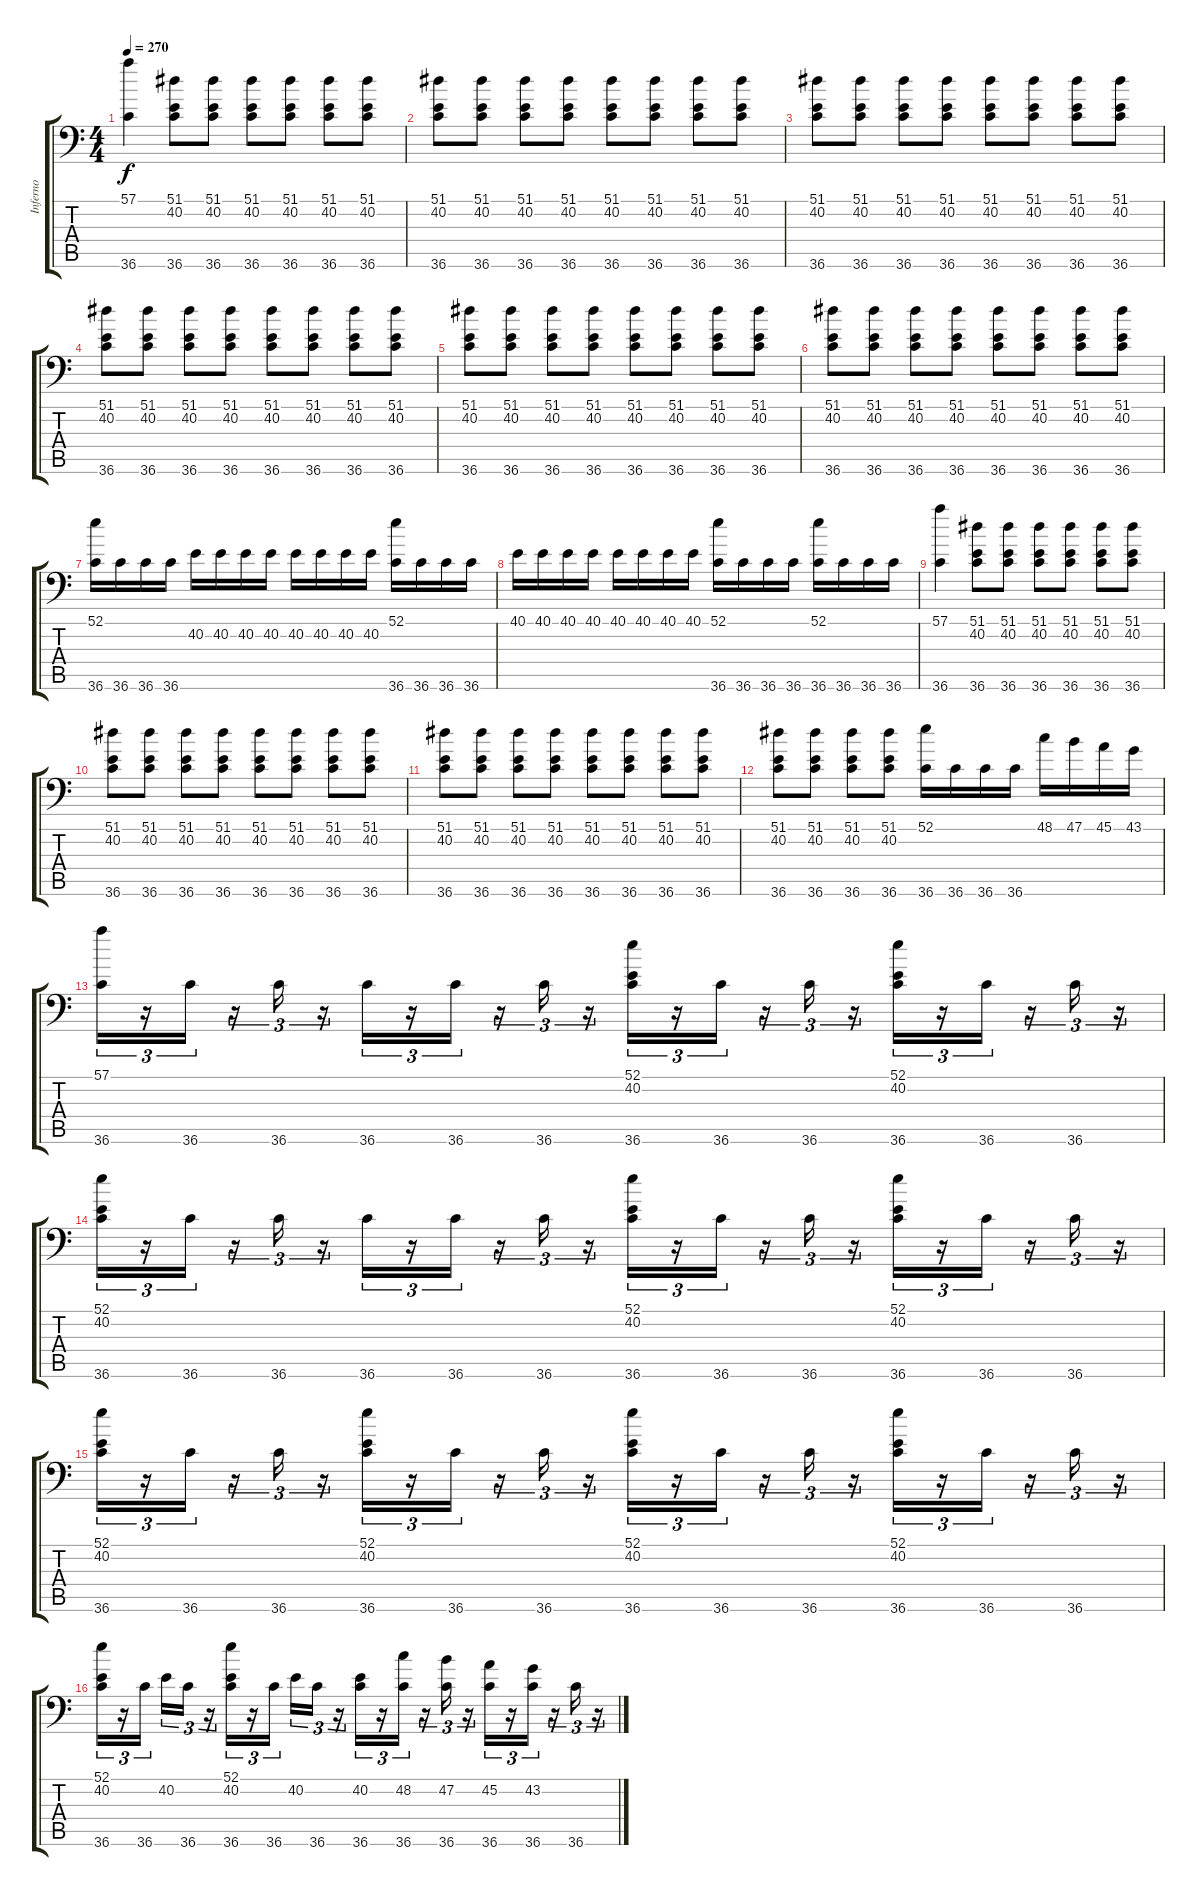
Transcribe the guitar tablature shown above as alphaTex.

\track ("Inferno" "Inferno") {instrument acousticgrandpiano}
\staff {score tabs}
\tuning (C-1 C-1 C-1 C-1 C-1 C-1) {hide}
\ts (4 4)
\tempo 270
\clef f4
\ks c
(57.1 36.6).4{dy f} (51.1 40.2 36.6).8 (51.1 40.2 36.6).8 (51.1 40.2 36.6).8 (51.1 40.2 36.6).8 (51.1 40.2 36.6).8 (51.1 40.2 36.6).8 |
(51.1 40.2 36.6).8 (51.1 40.2 36.6).8 (51.1 40.2 36.6).8 (51.1 40.2 36.6).8 (51.1 40.2 36.6).8 (51.1 40.2 36.6).8 (51.1 40.2 36.6).8 (51.1 40.2 36.6).8 |
(51.1 40.2 36.6).8 (51.1 40.2 36.6).8 (51.1 40.2 36.6).8 (51.1 40.2 36.6).8 (51.1 40.2 36.6).8 (51.1 40.2 36.6).8 (51.1 40.2 36.6).8 (51.1 40.2 36.6).8 |
(51.1 40.2 36.6).8 (51.1 40.2 36.6).8 (51.1 40.2 36.6).8 (51.1 40.2 36.6).8 (51.1 40.2 36.6).8 (51.1 40.2 36.6).8 (51.1 40.2 36.6).8 (51.1 40.2 36.6).8 |
(51.1 40.2 36.6).8 (51.1 40.2 36.6).8 (51.1 40.2 36.6).8 (51.1 40.2 36.6).8 (51.1 40.2 36.6).8 (51.1 40.2 36.6).8 (51.1 40.2 36.6).8 (51.1 40.2 36.6).8 |
(51.1 40.2 36.6).8 (51.1 40.2 36.6).8 (51.1 40.2 36.6).8 (51.1 40.2 36.6).8 (51.1 40.2 36.6).8 (51.1 40.2 36.6).8 (51.1 40.2 36.6).8 (51.1 40.2 36.6).8 |
(52.1 36.6).16 36.6.16 36.6.16 36.6.16 40.2.16 40.2.16 40.2.16 40.2.16 40.2.16 40.2.16 40.2.16 40.2.16 (52.1 36.6).16 36.6.16 36.6.16 36.6.16 |
40.1.16 40.1.16 40.1.16 40.1.16 40.1.16 40.1.16 40.1.16 40.1.16 (52.1 36.6).16 36.6.16 36.6.16 36.6.16 (52.1 36.6).16 36.6.16 36.6.16 36.6.16 |
(57.1 36.6).4 (51.1 40.2 36.6).8 (51.1 40.2 36.6).8 (51.1 40.2 36.6).8 (51.1 40.2 36.6).8 (51.1 40.2 36.6).8 (51.1 40.2 36.6).8 |
(51.1 40.2 36.6).8 (51.1 40.2 36.6).8 (51.1 40.2 36.6).8 (51.1 40.2 36.6).8 (51.1 40.2 36.6).8 (51.1 40.2 36.6).8 (51.1 40.2 36.6).8 (51.1 40.2 36.6).8 |
(51.1 40.2 36.6).8 (51.1 40.2 36.6).8 (51.1 40.2 36.6).8 (51.1 40.2 36.6).8 (51.1 40.2 36.6).8 (51.1 40.2 36.6).8 (51.1 40.2 36.6).8 (51.1 40.2 36.6).8 |
(51.1 40.2 36.6).8 (51.1 40.2 36.6).8 (51.1 40.2 36.6).8 (51.1 40.2 36.6).8 (52.1 36.6).16 36.6.16 36.6.16 36.6.16 48.1.16 47.1.16 45.1.16 43.1.16 |
(57.1 36.6).16{tu (3 2)} r.16{tu (3 2)} 36.6.16{tu (3 2)} r.16{tu (3 2)} 36.6.16{tu (3 2)} r.16{tu (3 2)} 36.6.16{tu (3 2)} r.16{tu (3 2)} 36.6.16{tu (3 2)} r.16{tu (3 2)} 36.6.16{tu (3 2)} r.16{tu (3 2)} (52.1 40.2 36.6).16{tu (3 2)} r.16{tu (3 2)} 36.6.16{tu (3 2)} r.16{tu (3 2)} 36.6.16{tu (3 2)} r.16{tu (3 2)} (52.1 40.2 36.6).16{tu (3 2)} r.16{tu (3 2)} 36.6.16{tu (3 2)} r.16{tu (3 2)} 36.6.16{tu (3 2)} r.16{tu (3 2)} |
(52.1 40.2 36.6).16{tu (3 2)} r.16{tu (3 2)} 36.6.16{tu (3 2)} r.16{tu (3 2)} 36.6.16{tu (3 2)} r.16{tu (3 2)} 36.6.16{tu (3 2)} r.16{tu (3 2)} 36.6.16{tu (3 2)} r.16{tu (3 2)} 36.6.16{tu (3 2)} r.16{tu (3 2)} (52.1 40.2 36.6).16{tu (3 2)} r.16{tu (3 2)} 36.6.16{tu (3 2)} r.16{tu (3 2)} 36.6.16{tu (3 2)} r.16{tu (3 2)} (52.1 40.2 36.6).16{tu (3 2)} r.16{tu (3 2)} 36.6.16{tu (3 2)} r.16{tu (3 2)} 36.6.16{tu (3 2)} r.16{tu (3 2)} |
(52.1 40.2 36.6).16{tu (3 2)} r.16{tu (3 2)} 36.6.16{tu (3 2)} r.16{tu (3 2)} 36.6.16{tu (3 2)} r.16{tu (3 2)} (52.1 40.2 36.6).16{tu (3 2)} r.16{tu (3 2)} 36.6.16{tu (3 2)} r.16{tu (3 2)} 36.6.16{tu (3 2)} r.16{tu (3 2)} (52.1 40.2 36.6).16{tu (3 2)} r.16{tu (3 2)} 36.6.16{tu (3 2)} r.16{tu (3 2)} 36.6.16{tu (3 2)} r.16{tu (3 2)} (52.1 40.2 36.6).16{tu (3 2)} r.16{tu (3 2)} 36.6.16{tu (3 2)} r.16{tu (3 2)} 36.6.16{tu (3 2)} r.16{tu (3 2)} |
(52.1 40.2 36.6).16{tu (3 2)} r.16{tu (3 2)} 36.6.16{tu (3 2)} 40.2.16{tu (3 2)} 36.6.16{tu (3 2)} r.16{tu (3 2)} (52.1 40.2 36.6).16{tu (3 2)} r.16{tu (3 2)} 36.6.16{tu (3 2)} 40.2.16{tu (3 2)} 36.6.16{tu (3 2)} r.16{tu (3 2)} (40.2 36.6).16{tu (3 2)} r.16{tu (3 2)} (48.2 36.6).16{tu (3 2)} r.16{tu (3 2)} (47.2 36.6).16{tu (3 2)} r.16{tu (3 2)} (45.2 36.6).16{tu (3 2)} r.16{tu (3 2)} (43.2 36.6).16{tu (3 2)} r.16{tu (3 2)} 36.6.16{tu (3 2)} r.16{tu (3 2)}
